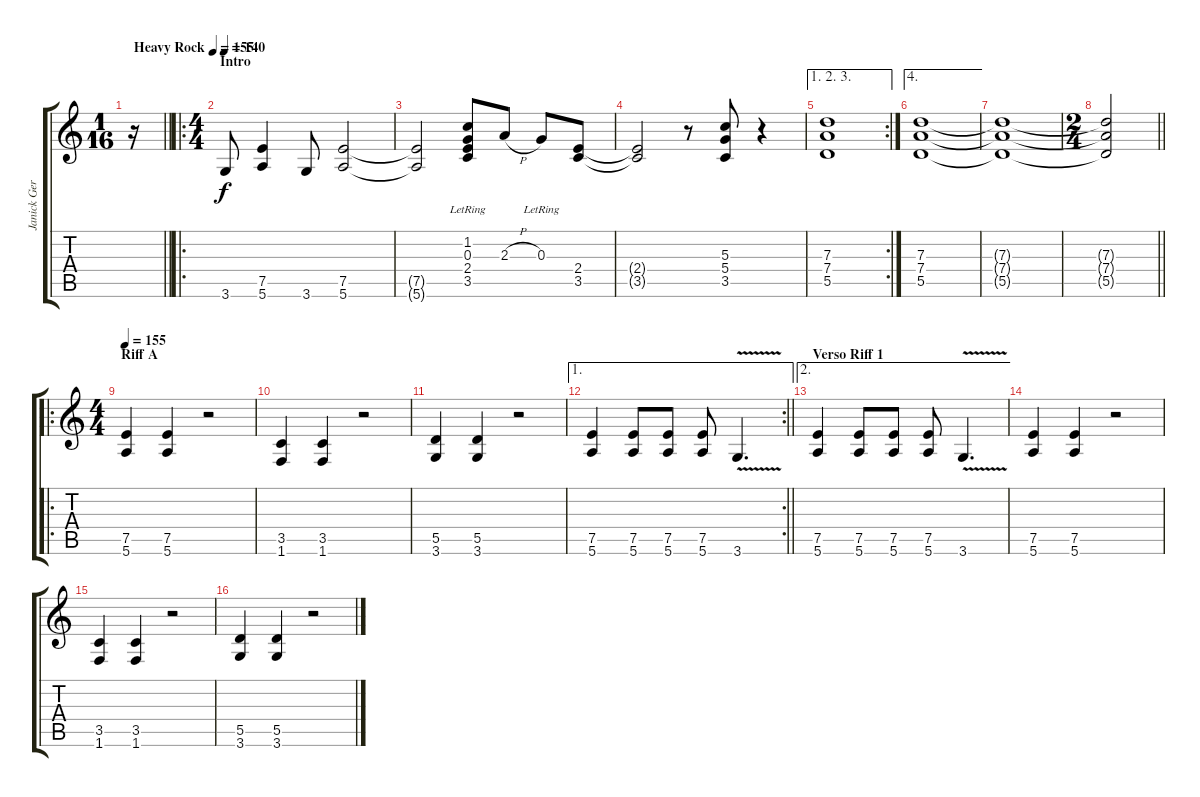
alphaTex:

\track ("Janick Gers" "Janick Ger") {instrument distortionguitar}
\staff {score tabs}
\tuning (E4 B3 G3 D3 A2 E2) {hide}
\ts (1 16)
\tempo (155 "Heavy Rock")
\clef g2
\barLineRight lightlight
\ks c
r.16{dy f instrument distortionguitar} |
\ro
\ts (4 4)
\section ("" "Intro")
\tempo 140
3.6.8 (7.5 5.6).4 3.6.8 (7.5 5.6).2 |
(7.5{t} 5.6{t}).2 (1.2{lr} 0.3 2.4 3.5).8 2.3{h}.8 0.3{lr}.8 (2.4 3.5).8 |
(2.4{t} 3.5{t}).2 r.8 (5.3 5.4 3.5).8 r.4 |
\ae (1 2 3)
\rc 2
(7.3 7.4 5.5).1 |
\ae 4
(7.3 7.4 5.5).1 |
(7.3{t} 7.4{t} 5.5{t}).1 |
\ts (2 4)
\barLineRight lightlight
(7.3{t} 7.4{t} 5.5{t}).2 |
\ro
\ts (4 4)
\section ("" "Riff A")
\tempo 155
(7.5 5.6).4 (7.5 5.6).4 r.2 |
(3.5 1.6).4 (3.5 1.6).4 r.2 |
(5.5 3.6).4 (5.5 3.6).4 r.2 |
\ae 1
\rc 2
\barLineRight lightlight
(7.5 5.6).4 (7.5 5.6).8 (7.5 5.6).8 (7.5 5.6).8 3.6{v}.4{d} |
\ae 2
\section ("" "Verso Riff 1")
(7.5 5.6).4 (7.5 5.6).8 (7.5 5.6).8 (7.5 5.6).8 3.6{v}.4{d} |
(7.5 5.6).4 (7.5 5.6).4 r.2 |
(3.5 1.6).4 (3.5 1.6).4 r.2 |
(5.5 3.6).4 (5.5 3.6).4 r.2
